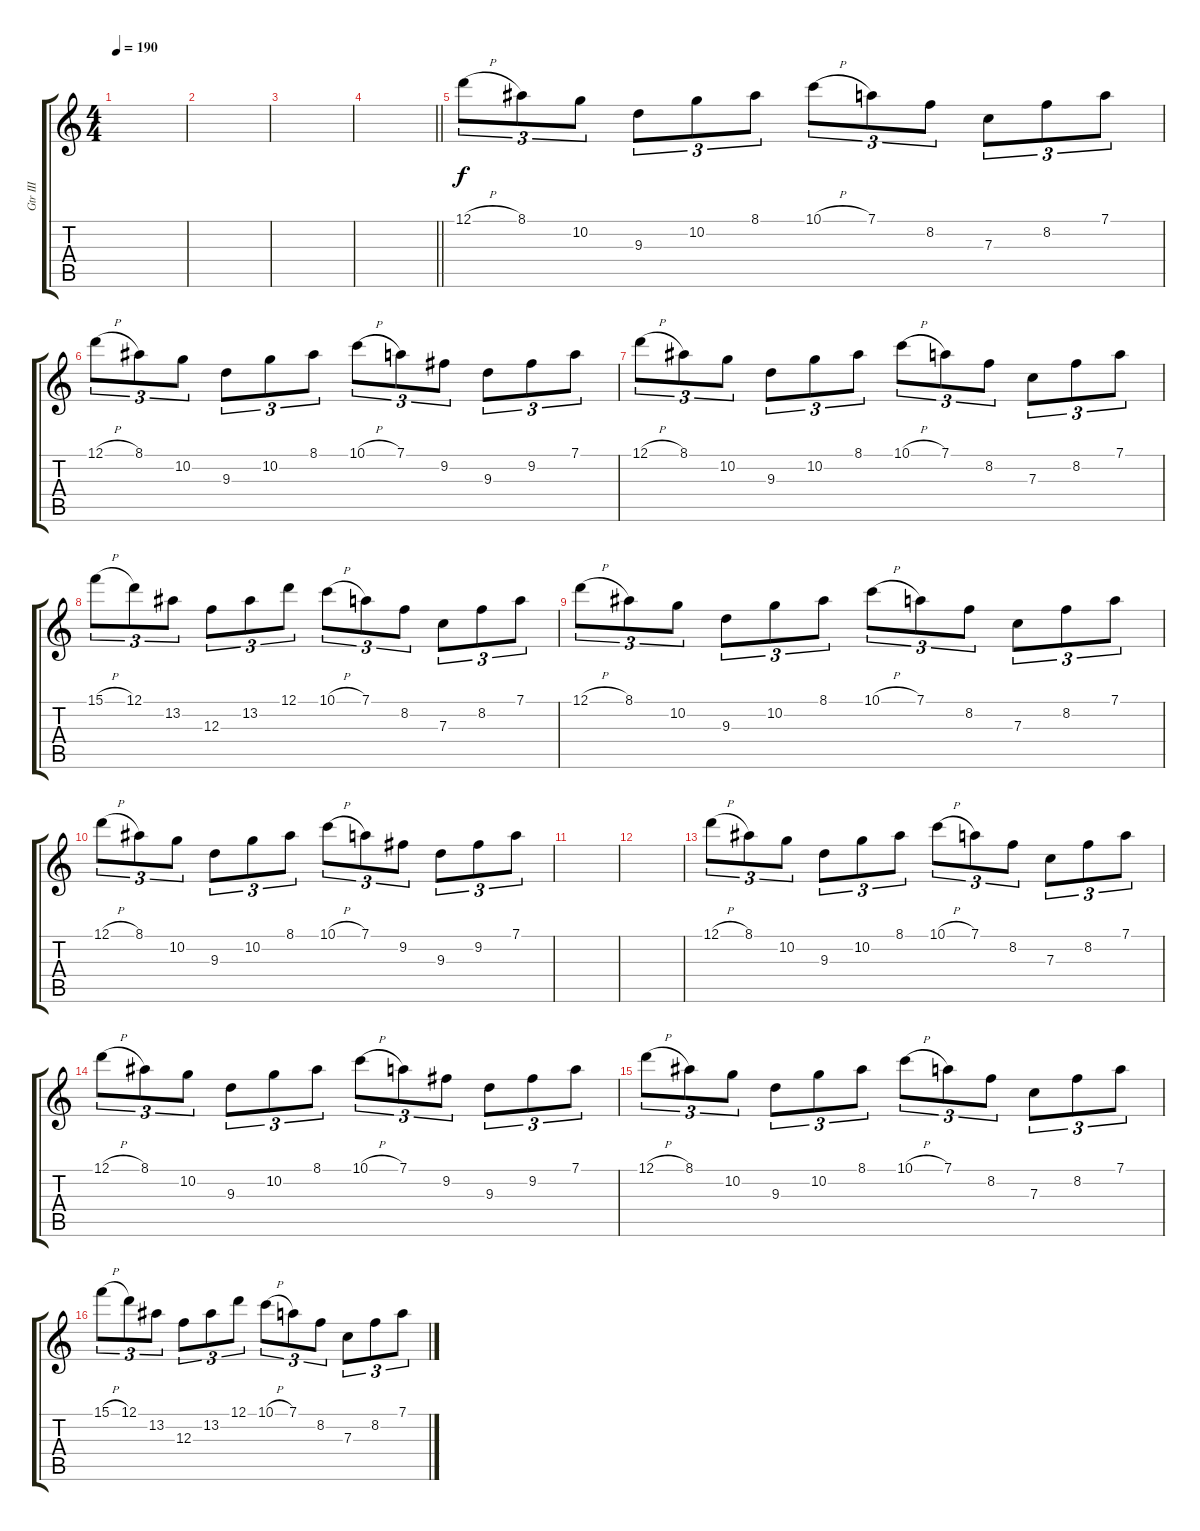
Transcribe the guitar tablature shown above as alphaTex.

\track ("Gtr III" "Gtr III") {instrument distortionguitar}
\staff {score tabs}
\tuning (D4 A3 F3 C3 G2 D2) {hide}
\ts (4 4)
\tempo 190
\clef g2
\ks c
|
|
|
\barLineRight lightlight
|
12.1{h}.8{tu (3 2) volume 12} 8.1.8{tu (3 2)} 10.2.8{tu (3 2)} 9.3.8{tu (3 2)} 10.2.8{tu (3 2)} 8.1.8{tu (3 2)} 10.1{h}.8{tu (3 2)} 7.1.8{tu (3 2)} 8.2.8{tu (3 2)} 7.3.8{tu (3 2)} 8.2.8{tu (3 2)} 7.1.8{tu (3 2)} |
12.1{h}.8{tu (3 2)} 8.1.8{tu (3 2)} 10.2.8{tu (3 2)} 9.3.8{tu (3 2)} 10.2.8{tu (3 2)} 8.1.8{tu (3 2)} 10.1{h}.8{tu (3 2)} 7.1.8{tu (3 2)} 9.2.8{tu (3 2)} 9.3.8{tu (3 2)} 9.2.8{tu (3 2)} 7.1.8{tu (3 2)} |
12.1{h}.8{tu (3 2)} 8.1.8{tu (3 2)} 10.2.8{tu (3 2)} 9.3.8{tu (3 2)} 10.2.8{tu (3 2)} 8.1.8{tu (3 2)} 10.1{h}.8{tu (3 2)} 7.1.8{tu (3 2)} 8.2.8{tu (3 2)} 7.3.8{tu (3 2)} 8.2.8{tu (3 2)} 7.1.8{tu (3 2)} |
15.1{h}.8{tu (3 2)} 12.1.8{tu (3 2)} 13.2.8{tu (3 2)} 12.3.8{tu (3 2)} 13.2.8{tu (3 2)} 12.1.8{tu (3 2)} 10.1{h}.8{tu (3 2)} 7.1.8{tu (3 2)} 8.2.8{tu (3 2)} 7.3.8{tu (3 2)} 8.2.8{tu (3 2)} 7.1.8{tu (3 2)} |
12.1{h}.8{tu (3 2)} 8.1.8{tu (3 2)} 10.2.8{tu (3 2)} 9.3.8{tu (3 2)} 10.2.8{tu (3 2)} 8.1.8{tu (3 2)} 10.1{h}.8{tu (3 2)} 7.1.8{tu (3 2)} 8.2.8{tu (3 2)} 7.3.8{tu (3 2)} 8.2.8{tu (3 2)} 7.1.8{tu (3 2)} |
12.1{h}.8{tu (3 2)} 8.1.8{tu (3 2)} 10.2.8{tu (3 2)} 9.3.8{tu (3 2)} 10.2.8{tu (3 2)} 8.1.8{tu (3 2)} 10.1{h}.8{tu (3 2)} 7.1.8{tu (3 2)} 9.2.8{tu (3 2)} 9.3.8{tu (3 2)} 9.2.8{tu (3 2)} 7.1.8{tu (3 2)} |
|
|
12.1{h}.8{tu (3 2)} 8.1.8{tu (3 2)} 10.2.8{tu (3 2)} 9.3.8{tu (3 2)} 10.2.8{tu (3 2)} 8.1.8{tu (3 2)} 10.1{h}.8{tu (3 2)} 7.1.8{tu (3 2)} 8.2.8{tu (3 2)} 7.3.8{tu (3 2)} 8.2.8{tu (3 2)} 7.1.8{tu (3 2)} |
12.1{h}.8{tu (3 2)} 8.1.8{tu (3 2)} 10.2.8{tu (3 2)} 9.3.8{tu (3 2)} 10.2.8{tu (3 2)} 8.1.8{tu (3 2)} 10.1{h}.8{tu (3 2)} 7.1.8{tu (3 2)} 9.2.8{tu (3 2)} 9.3.8{tu (3 2)} 9.2.8{tu (3 2)} 7.1.8{tu (3 2)} |
12.1{h}.8{tu (3 2)} 8.1.8{tu (3 2)} 10.2.8{tu (3 2)} 9.3.8{tu (3 2)} 10.2.8{tu (3 2)} 8.1.8{tu (3 2)} 10.1{h}.8{tu (3 2)} 7.1.8{tu (3 2)} 8.2.8{tu (3 2)} 7.3.8{tu (3 2)} 8.2.8{tu (3 2)} 7.1.8{tu (3 2)} |
15.1{h}.8{tu (3 2)} 12.1.8{tu (3 2)} 13.2.8{tu (3 2)} 12.3.8{tu (3 2)} 13.2.8{tu (3 2)} 12.1.8{tu (3 2)} 10.1{h}.8{tu (3 2)} 7.1.8{tu (3 2)} 8.2.8{tu (3 2)} 7.3.8{tu (3 2)} 8.2.8{tu (3 2)} 7.1.8{tu (3 2)}
